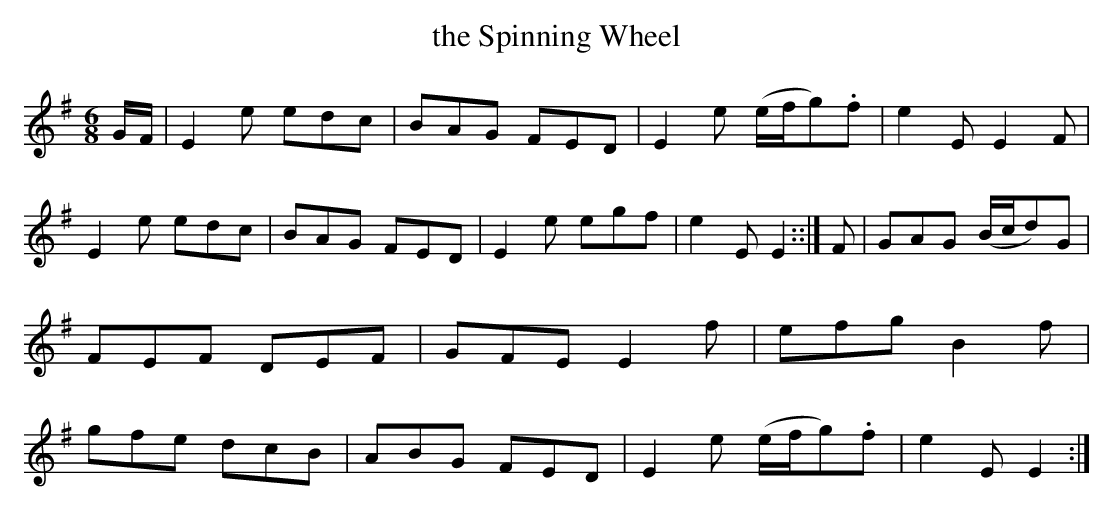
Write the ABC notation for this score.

X:1
T:the Spinning Wheel
M:6/8
K:Em
G/F/|\
E2e edc| BAG FED| E2e (e/f/g).f| e2E E2F|\
E2e edc| BAG FED| E2e egf| e2E E2::|\
F|\
GAG (B/c/d)G| FEF DEF| GFE E2f| efg B2f|\
gfe dcB| ABG FED| E2e (e/f/g).f| e2E E2:|
